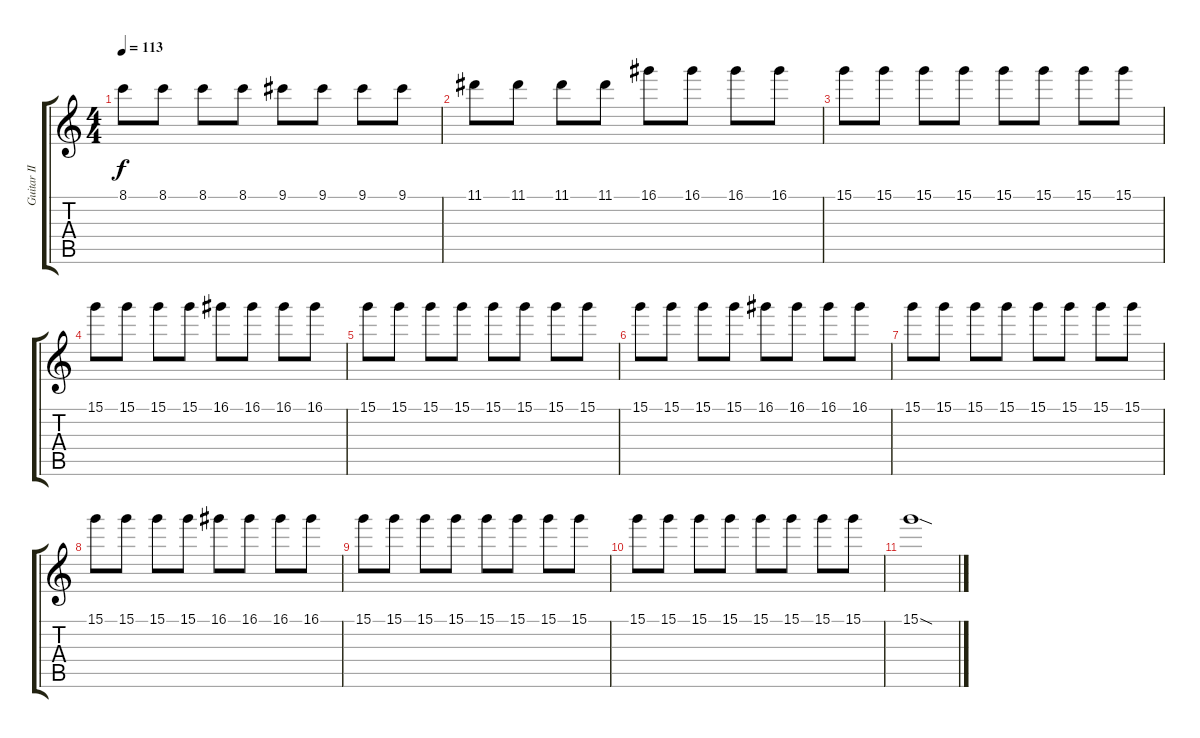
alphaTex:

\track ("Guitar II" "Guitar II") {instrument overdrivenguitar}
\staff {score tabs}
\tuning (E4 B3 G3 D3 A2 E2) {hide}
\ts (4 4)
\tempo 113
\clef g2
\ks c
8.1.8{dy f} 8.1.8 8.1.8 8.1.8 9.1.8 9.1.8 9.1.8 9.1.8 |
11.1.8 11.1.8 11.1.8 11.1.8 16.1.8 16.1.8 16.1.8 16.1.8 |
15.1.8 15.1.8 15.1.8 15.1.8 15.1.8 15.1.8 15.1.8 15.1.8 |
15.1.8 15.1.8 15.1.8 15.1.8 16.1.8 16.1.8 16.1.8 16.1.8 |
15.1.8 15.1.8 15.1.8 15.1.8 15.1.8 15.1.8 15.1.8 15.1.8 |
15.1.8 15.1.8 15.1.8 15.1.8 16.1.8 16.1.8 16.1.8 16.1.8 |
15.1.8 15.1.8 15.1.8 15.1.8 15.1.8 15.1.8 15.1.8 15.1.8 |
15.1.8 15.1.8 15.1.8 15.1.8 16.1.8 16.1.8 16.1.8 16.1.8 |
15.1.8 15.1.8 15.1.8 15.1.8 15.1.8 15.1.8 15.1.8 15.1.8 |
15.1.8 15.1.8 15.1.8 15.1.8 15.1.8 15.1.8 15.1.8 15.1.8 |
15.1{sod}.1{volume 0}
